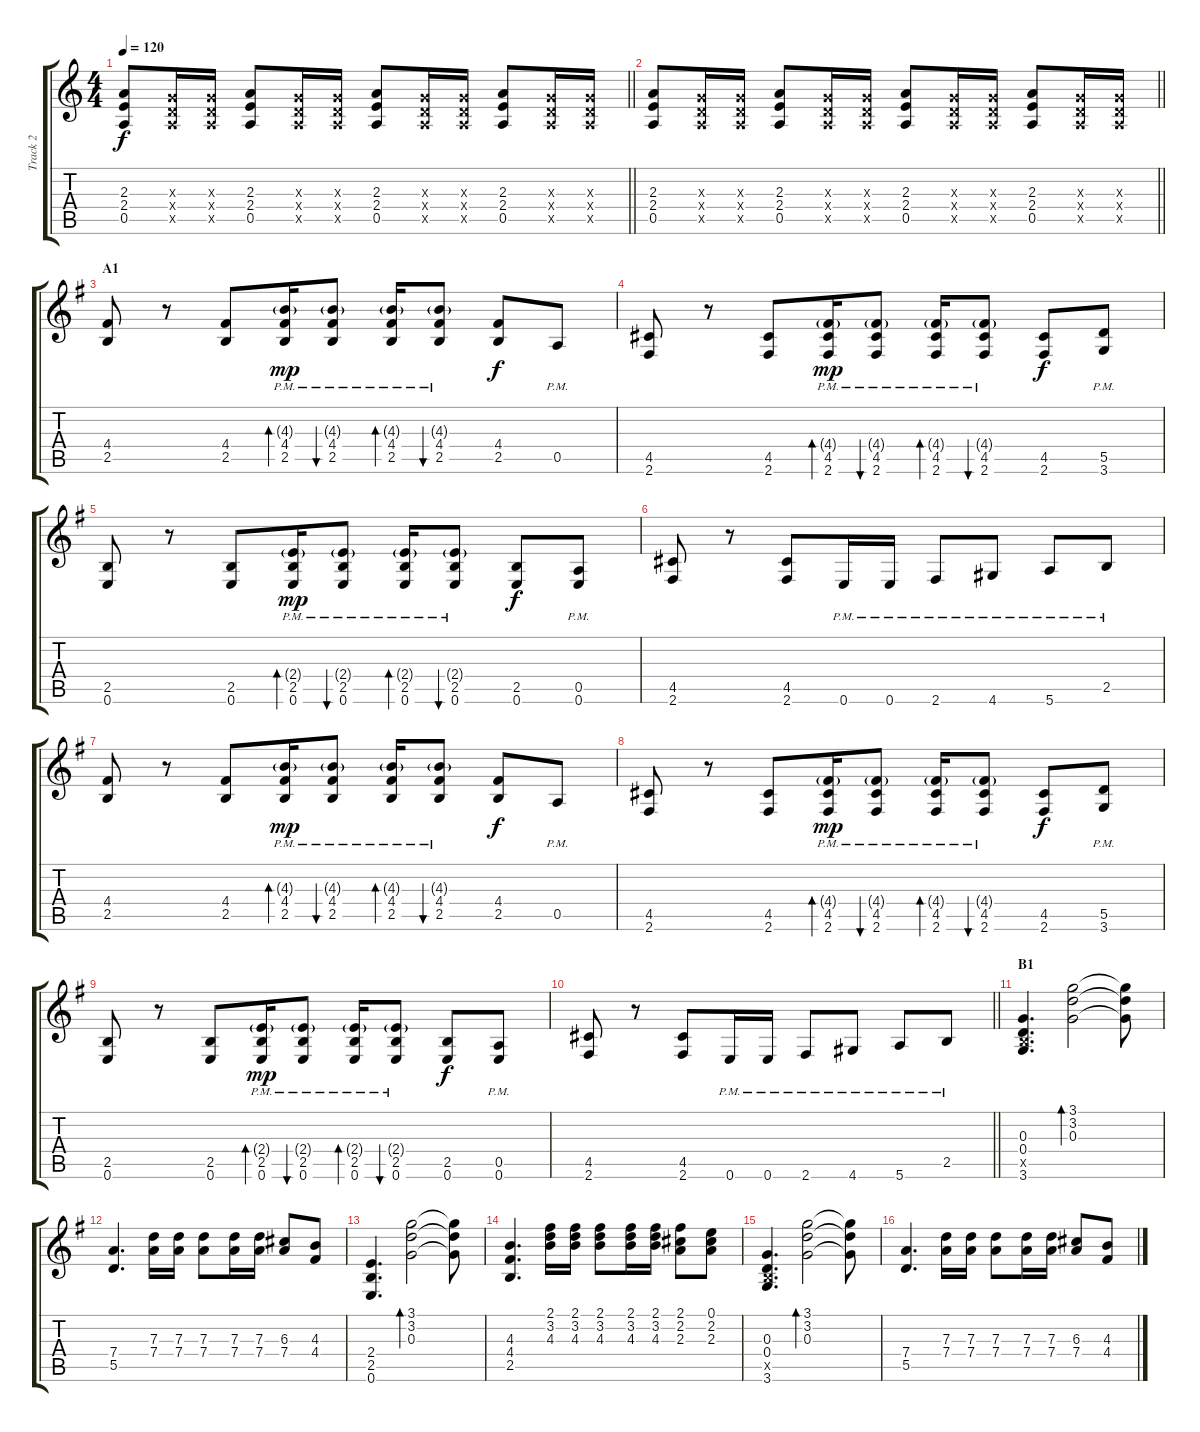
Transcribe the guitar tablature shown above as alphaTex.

\track ("Track 2" "Track 2") {instrument distortionguitar}
\staff {score tabs}
\tuning (E4 B3 G3 D3 A2 E2) {hide}
\ts (4 4)
\tempo 120
\clef g2
\barLineRight lightlight
\ks c
(2.3 2.4 0.5).8{dy f} (0.3{x} 0.4{x} 0.5{x}).16 (0.3{x} 0.4{x} 0.5{x}).16 (2.3 2.4 0.5).8 (0.3{x} 0.4{x} 0.5{x}).16 (0.3{x} 0.4{x} 0.5{x}).16 (2.3 2.4 0.5).8 (0.3{x} 0.4{x} 0.5{x}).16 (0.3{x} 0.4{x} 0.5{x}).16 (2.3 2.4 0.5).8 (0.3{x} 0.4{x} 0.5{x}).16 (0.3{x} 0.4{x} 0.5{x}).16 |
\barLineRight lightlight
(2.3 2.4 0.5).8{instrument overdrivenguitar} (0.3{x} 0.4{x} 0.5{x}).16 (0.3{x} 0.4{x} 0.5{x}).16 (2.3 2.4 0.5).8 (0.3{x} 0.4{x} 0.5{x}).16 (0.3{x} 0.4{x} 0.5{x}).16 (2.3 2.4 0.5).8 (0.3{x} 0.4{x} 0.5{x}).16 (0.3{x} 0.4{x} 0.5{x}).16 (2.3 2.4 0.5).8 (0.3{x} 0.4{x} 0.5{x}).16 (0.3{x} 0.4{x} 0.5{x}).16 |
\section ("" "A1")
\ks eminor
(4.4 2.5).8 r.8 (4.4 2.5).8 (4.3{g pm} 4.4{pm} 2.5{pm}).16{bd 60 dy mp} (4.3{g pm} 4.4{pm} 2.5{pm}).8{bu 60} (4.3{g pm} 4.4{pm} 2.5{pm}).16{bd 60} (4.3{g pm} 4.4{pm} 2.5{pm}).8{bu 60} (4.4 2.5).8{dy f} 0.5{pm}.8 |
(4.5 2.6).8 r.8 (4.5 2.6).8 (4.4{g pm} 4.5{pm} 2.6{pm}).16{bd 60 dy mp} (4.4{g pm} 4.5{pm} 2.6{pm}).8{bu 60} (4.4{g pm} 4.5{pm} 2.6{pm}).16{bd 60} (4.4{g pm} 4.5{pm} 2.6{pm}).8{bu 60} (4.5 2.6).8{dy f} (5.5{pm} 3.6).8 |
(2.5 0.6).8 r.8 (2.5 0.6).8 (2.4{g pm} 2.5{pm} 0.6{pm}).16{bd 60 dy mp} (2.4{g pm} 2.5{pm} 0.6{pm}).8{bu 60} (2.4{g pm} 2.5{pm} 0.6{pm}).16{bd 60} (2.4{g pm} 2.5{pm} 0.6{pm}).8{bu 60} (2.5 0.6).8{dy f} (0.5{pm} 0.6).8 |
(4.5 2.6).8 r.8 (4.5 2.6).8 0.6{pm}.16 0.6{pm}.16 2.6{pm}.8 4.6{pm}.8 5.6{pm}.8 2.5{pm}.8 |
(4.4 2.5).8 r.8 (4.4 2.5).8 (4.3{g pm} 4.4{pm} 2.5{pm}).16{bd 60 dy mp} (4.3{g pm} 4.4{pm} 2.5{pm}).8{bu 60} (4.3{g pm} 4.4{pm} 2.5{pm}).16{bd 60} (4.3{g pm} 4.4{pm} 2.5{pm}).8{bu 60} (4.4 2.5).8{dy f} 0.5{pm}.8 |
(4.5 2.6).8 r.8 (4.5 2.6).8 (4.4{g pm} 4.5{pm} 2.6{pm}).16{bd 60 dy mp} (4.4{g pm} 4.5{pm} 2.6{pm}).8{bu 60} (4.4{g pm} 4.5{pm} 2.6{pm}).16{bd 60} (4.4{g pm} 4.5{pm} 2.6{pm}).8{bu 60} (4.5 2.6).8{dy f} (5.5{pm} 3.6).8 |
(2.5 0.6).8 r.8 (2.5 0.6).8 (2.4{g pm} 2.5{pm} 0.6{pm}).16{bd 60 dy mp} (2.4{g pm} 2.5{pm} 0.6{pm}).8{bu 60} (2.4{g pm} 2.5{pm} 0.6{pm}).16{bd 60} (2.4{g pm} 2.5{pm} 0.6{pm}).8{bu 60} (2.5 0.6).8{dy f} (0.5{pm} 0.6).8 |
\barLineRight lightlight
(4.5 2.6).8 r.8 (4.5 2.6).8 0.6{pm}.16 0.6{pm}.16 2.6{pm}.8 4.6{pm}.8 5.6{pm}.8 2.5{pm}.8 |
\section ("" "B1")
(0.3 0.4 2.5{x} 3.6).4{d} (3.1 3.2 0.3).2{bd 60} (3.1{t} 3.2{t} 0.3{t}).8 |
(7.4 5.5).4{d} (7.3 7.4).16 (7.3 7.4).16 (7.3 7.4).8 (7.3 7.4).16 (7.3 7.4).16 (6.3 7.4).8 (4.3 4.4).8 |
(2.4 2.5 0.6).4{d} (3.1 3.2 0.3).2{bd 60} (3.1{t} 3.2{t} 0.3{t}).8 |
(4.3 4.4 2.5).4{d} (2.1 3.2 4.3).16 (2.1 3.2 4.3).16 (2.1 3.2 4.3).8 (2.1 3.2 4.3).16 (2.1 3.2 4.3).16 (2.1 2.2 2.3).8 (0.1 2.2 2.3).8 |
(0.3 0.4 2.5{x} 3.6).4{d} (3.1 3.2 0.3).2{bd 60} (3.1{t} 3.2{t} 0.3{t}).8 |
(7.4 5.5).4{d} (7.3 7.4).16 (7.3 7.4).16 (7.3 7.4).8 (7.3 7.4).16 (7.3 7.4).16 (6.3 7.4).8 (4.3 4.4).8
